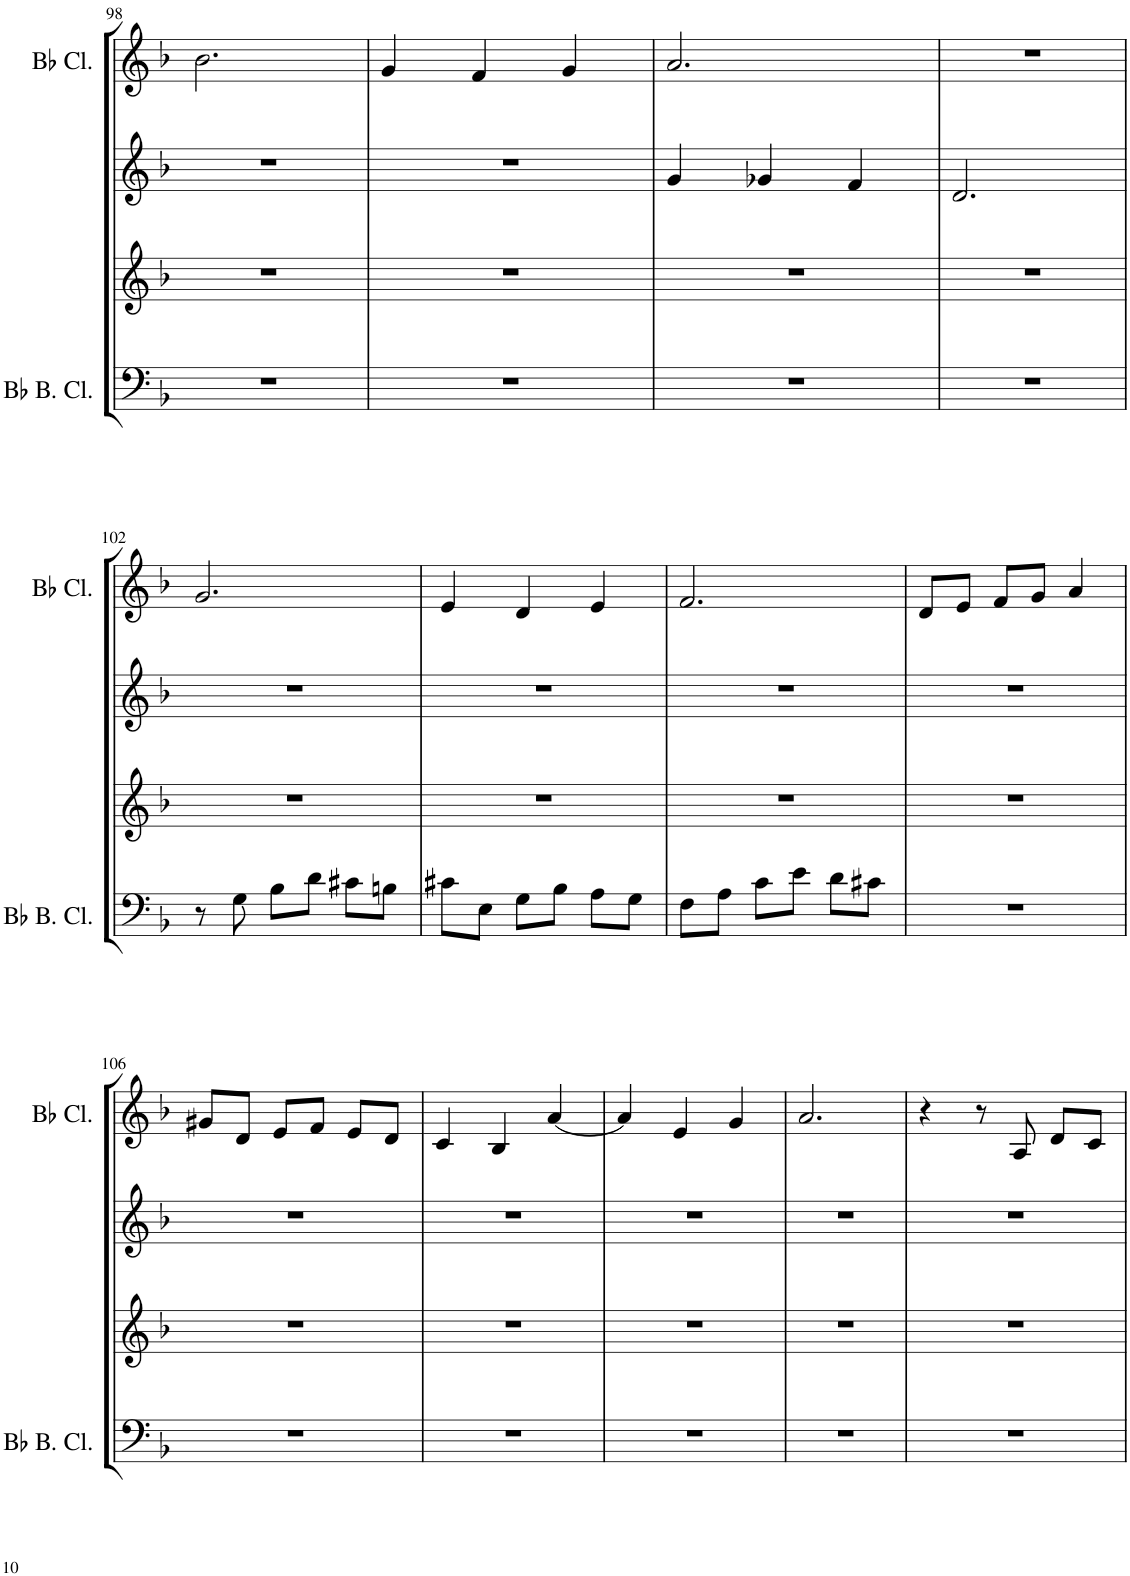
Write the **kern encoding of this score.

**kern	**kern	**kern	**kern
*part4	*part3	*part2	*part1
*staff4	*staff3	*staff2	*staff1
*I"Bb Bass Clarinet (Bass Clef)	*I"Bb Clarinet	*I"Oboe	*I"Bb Clarinet
*I'Bb B. Cl.	*I'Cl	*I'Ob	*I'Bb Cl.
!!LO:PB:g=z
*clefF4	*clefG2	*clefG2	*clefG2
*ITrd8c14	*ITrd1c2	*	*ITrd1c2
*k[b-]	*k[b-]	*k[b-]	*k[b-]
*M3/4	*M3/4	*M3/4	*M3/4
=98	=98	=98	=98
2.r	2.r	2.r	2.b-\
=99	=99	=99	=99
2.r	2.r	2.r	4g/
.	.	.	4f/
.	.	.	4g/
=100	=100	=100	=100
2.r	2.r	4g/	2.a/
.	.	4g-X/	.
.	.	4f/	.
=101	=101	=101	=101
2.r	2.r	2.d/	2.r
!!LO:LB:g=z
=102	=102	=102	=102
8r	2.r	2.r	2.g/
8G\	.	.	.
8B-\L	.	.	.
8d\J	.	.	.
8c#X\L	.	.	.
8Bn\J	.	.	.
=103	=103	=103	=103
8c#X\L	2.r	2.r	4e/
8E\J	.	.	.
8G\L	.	.	4d/
8B-\J	.	.	.
8A\L	.	.	4e/
8G\J	.	.	.
=104	=104	=104	=104
8F\L	2.r	2.r	2.f/
8A\J	.	.	.
8c\L	.	.	.
8e\J	.	.	.
8d\L	.	.	.
8c#X\J	.	.	.
=105	=105	=105	=105
2.r	2.r	2.r	8d/L
.	.	.	8e/J
.	.	.	8f/L
.	.	.	8g/J
.	.	.	4a/
!!LO:LB:g=z
=106	=106	=106	=106
2.r	2.r	2.r	8g#X/L
.	.	.	8d/J
.	.	.	8e/L
.	.	.	8f/J
.	.	.	8e/L
.	.	.	8d/J
=107	=107	=107	=107
2.r	2.r	2.r	4c/
.	.	.	4B-/
.	.	.	[4a/
=108	=108	=108	=108
2.r	2.r	2.r	4a/]
.	.	.	4e/
.	.	.	4g/
=109	=109	=109	=109
2.r	2.r	2.r	2.a/
=110	=110	=110	=110
2.r	2.r	2.r	4r
.	.	.	8r
.	.	.	8A/
.	.	.	8d/L
.	.	.	8c/J
=	=	=	=
*-	*-	*-	*-
